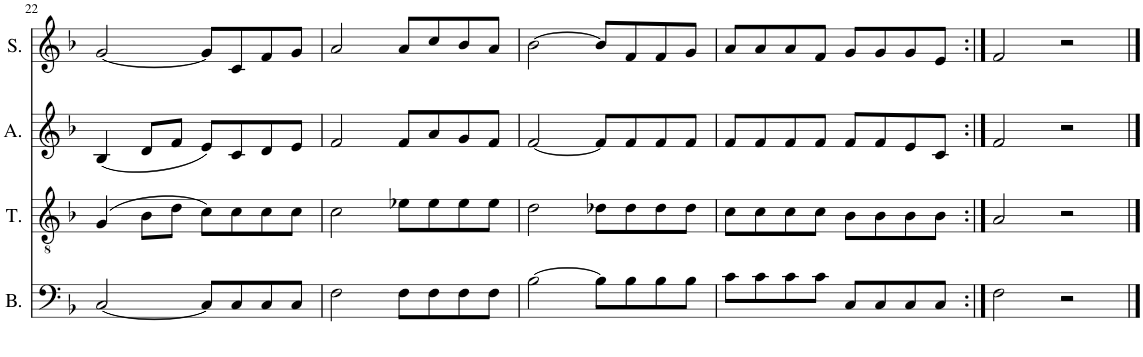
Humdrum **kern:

**kern	**kern	**kern	**kern
*part4	*part3	*part2	*part1
*staff4	*staff3	*staff2	*staff1
*I"Basse	*I"Ténor	*I"Alto	*I"Soprano
*I'B.	*I'T.	*I'A.	*I'S.
!!LO:PB:g=z
*clefF4	*clefGv2	*clefG2	*clefG2
*k[b-]	*k[b-]	*k[b-]	*k[b-]
*M4/4	*M4/4	*M4/4	*M4/4
*met(c)	*met(c)	*met(c)	*met(c)
=22	=22	=22	=22
[2C/	(4G/	(4B-/	[2g/
.	8B-\L	8d/L	.
.	8d\J	8f/J	.
8C/L]	8c\L)	8e/L)	8g/L]
8C/	8c\	8c/	8c/
8C/	8c\	8d/	8f/
8C/J	8c\J	8e/J	8g/J
=23	=23	=23	=23
2F\	2c\	2f/	2a/
8F\L	8e-X\L	8f/L	8a/L
8F\	8e-\	8a/	8cc/
8F\	8e-\	8g/	8b-/
8F\J	8e-\J	8f/J	8a/J
=24	=24	=24	=24
[2B-\	2d\	[2f/	[2b-\
8B-\L]	8d-X\L	8f/L]	8b-/L]
8B-\	8d-\	8f/	8f/
8B-\	8d-\	8f/	8f/
8B-\J	8d-\J	8f/J	8g/J
=25	=25	=25	=25
8c\L	8c\L	8f/L	8a/L
8c\	8c\	8f/	8a/
8c\	8c\	8f/	8a/
8c\J	8c\J	8f/J	8f/J
8C/L	8B-\L	8f/L	8g/L
8C/	8B-\	8f/	8g/
8C/	8B-\	8e/	8g/
8C/J	8B-\J	8c/J	8e/J
=26:|!	=26:|!	=26:|!	=26:|!
2F\	2A/	2f/	2f/
2r	2r	2r	2r
==	==	==	==
*-	*-	*-	*-
